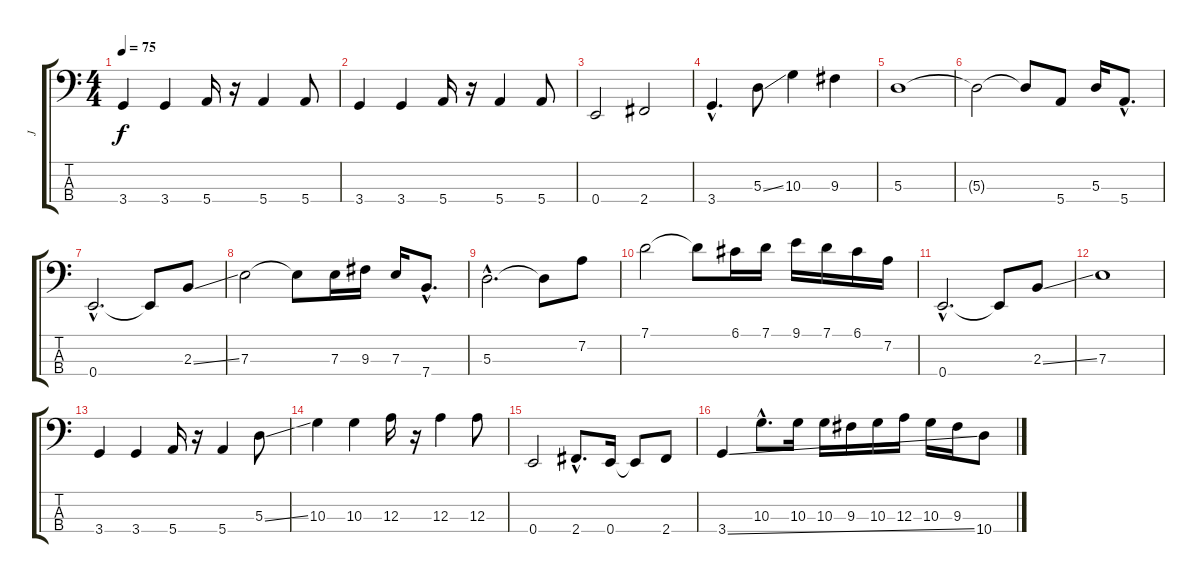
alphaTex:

\track ("  J" "  J") {instrument electricbasspick}
\staff {score tabs}
\tuning (G2 D2 A1 E1) {hide}
\ts (4 4)
\tempo 75
\clef f4
\ks c
3.4.4{dy f} 3.4.4 5.4.16 r.16 5.4.4 5.4.8 |
3.4.4 3.4.4 5.4.16 r.16 5.4.4 5.4.8 |
0.4.2 2.4.2 |
3.4{hac}.4{d} 5.3{ss}.8 10.3.4 9.3.4 |
5.3.1 |
5.3{t}.2 5.3{t}.8 5.4.8 5.3.16 5.4{hac}.8{d} |
0.4{hac}.2{d} 0.4{t}.8 2.3{ss}.8 |
7.3.2 7.3{t}.8 7.3.16 9.3.16 7.3.16 7.4{hac}.8{d} |
5.3{hac}.2{d} 5.3{t}.8 7.2.8 |
7.1.2 7.1{t}.8 6.1.16 7.1.16 9.1.16 7.1.16 6.1.16 7.2.16 |
0.4{hac}.2{d} 0.4{t}.8 2.3{ss}.8 |
7.3.1 |
3.4.4 3.4.4 5.4.16 r.16 5.4.4 5.3{ss}.8 |
10.3.4 10.3.4 12.3.16 r.16 12.3.4 12.3.8 |
0.4.2 2.4{hac}.8{d} 0.4.16 0.4{t}.8 2.4.8 |
3.4{ss}.4 10.3{hac}.8{d} 10.3.16 10.3.16 9.3.16 10.3.16 12.3.16 10.3.16 9.3.16 10.4{ss}.8
